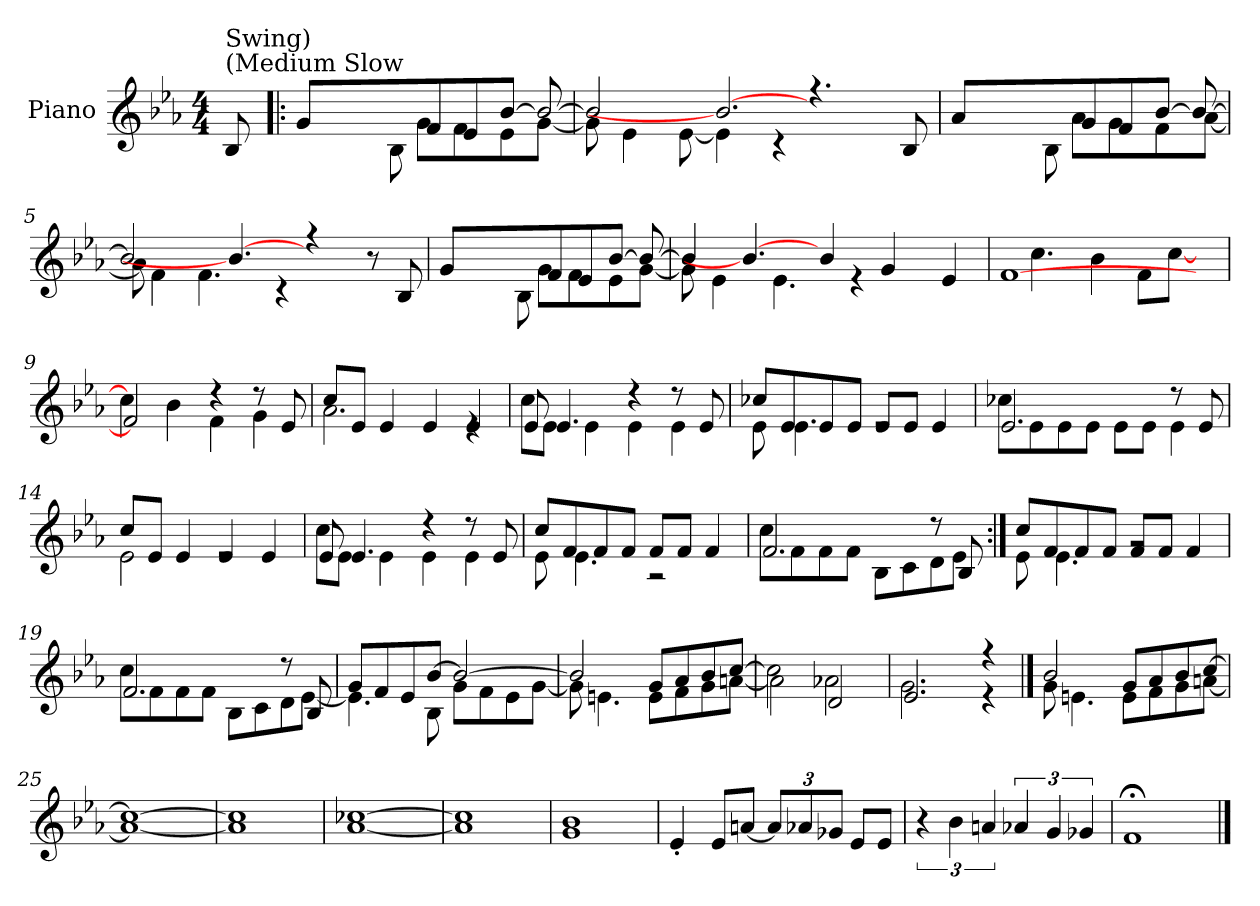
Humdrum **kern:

**kern
*part1
*staff1
*I"Piano
*I'Pno.
*clefG2
*k[b-e-a-]
*M4/4
*MM78
=1
!LO:TX:a:t=(Medium Slow
!LO:TX:t=Swing)
8B-/
=2!|:
*^
8g/L	4.ryy
4.ryy	.
.	8B-\
8f/	8g\L
8e-/	8f\
[8b-/J	8e-\
!LO:N:head=open	!
8b-/_	[8g\J
=3	=3
2b-/]	8g\]
.	4e-\
.	[8e-\
!LO:N:head=open	!
4.b-/_	4e-\]
.	4r
4.r	.
.	4.ryy
8B-/	.
=4	=4
8a-/L	4.ryy
4.ryy	.
.	8B-\
8g/	8a-\L
8f/	8g\
[8b-/J	8f\
8b-/_	[8a-\J
=5	=5
2b-/]	8a-\]
.	4f\
.	4.f\
4.b-/_	.
.	4r
4r	.
.	4.ryy
8r	.
8B-/	.
!!LO:LB:g=z	!!
=6	=6
8g/L	4.ryy
4.ryy	.
.	8B-\
8f/	8g\L
8e-/	8f\
[8b-/J	8e-\
8b-/_	[8g\J
=7	=7
4b-/]	8g\]
.	4e-\
4.b-/_	.
.	4.e-\
4b-/	.
.	4re
4g/	.
.	4.ryy
4e-/	.
=8	=8
[1f	8ryy
.	4.cc\
.	4b-\
.	8f\L
.	[8cc\J
8ryy	8ryy
=9	=9
2f/]	4cc\]
.	4b-\
4r	4f\
8r	4g\
8e-/	.
!!LO:LB:g=z	!!
=10	=10
8cc/L	2.a-\
8e-/J	.
4e-/	.
4e-/	.
4e-/	4re
=11	=11
8e-/	8cc\L
4.e-/	8e-\J
.	4e-\
4r	4e-\
8r	4e-\
8e-/	.
=12	=12
8cc-X/L	8e-\
8e-/	4.e-\
8e-/	.
8e-/J	.
8e-/L	2re
8e-/J	.
4e-/	.
=13	=13
2.e-/	8cc-X\L
.	8e-\
.	8e-\
.	8e-\J
.	8e-\L
.	8e-\J
8r	4e-\
8e-/	.
!!LO:LB:g=z	!!
=14	=14
8cc/L	2e-\
8e-/J	.
4e-/	.
4e-/	2re
4e-/	.
=15	=15
8e-/	8cc\L
4.e-/	8e-\J
.	4e-\
4r	4e-\
8r	4e-\
8e-/	.
=16	=16
8cc/L	8e-\
8f/	4.e-\
8f/	.
8f/J	.
8f/L	2r
8f/J	.
4f/	.
=17	=17
2.f/	8cc\L
.	8f\
.	8f\
.	8f\J
.	8B-\L
.	8c\
8r	8d\
8B-/	8e-\J
!!LO:LB:g=z	!!
=18:|!	=18:|!
8cc/L	8e-\
8f/	4.e-\
8f/	.
8f/J	.
8f/L	2rg
8f/J	.
4f/	.
=19	=19
2.f/	8cc\L
.	8f\
.	8f\
.	8f\J
.	8B-\L
.	8c\
8r	8d\
8B-/	[8e-\J
=20	=20
8g/L	4.e-\]
8f/	.
8e-/	.
[8b-/J	8B-\
2b-/_	8g\L
.	8f\
.	8e-\
.	[8g\J
!!LO:LB:g=z	!!
=21	=21
2b-/]	8g\]
.	4.en\
8g/L	8e\L
8a-/	8f\
8b-/	8g\
[8cc/J	[8an\J
=22	=22
2cc\]	2a\]
2d/	2a-X\
=23	=23
2.e-/	2.g\
4r	4r
!!LO:LB:g=z	!!
==24	==24
2b-/	8g\
.	4.en\
8g/L	8e\L
8a-/	8f\
8b-/	8g\
[8cc/J	[8an\J
=25	=25
1cc_	1a_
=26	=26
1cc]	1a]
*v	*v
=27
[1a- [1cc-X
=28
1a-] 1cc-]
=29
1g 1b-
!!LO:LB:g=z
=30
4e-'/
8e-/L
[8an/J
*Xbrackettup
12a/L]
12a-X/
12g-X/J
8e-/L
8e-/J
=31
*brackettup
6r
6b-\
6an/
6a-X/
6g/
6g-X/
=32
1f;<
==
*-
